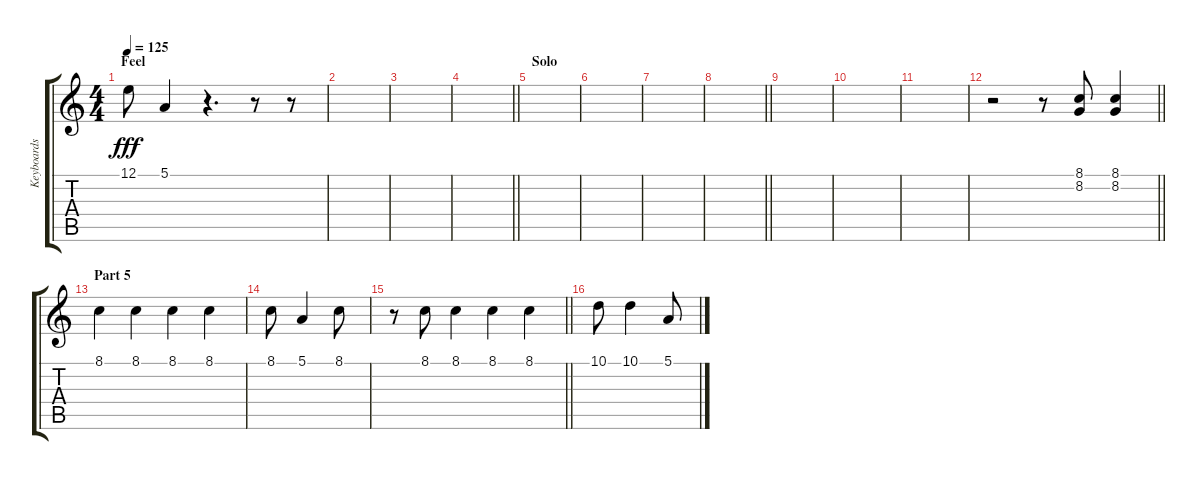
\track ("Keyboards (Voices)" "Keyboards ") {instrument fx7echoes}
\staff {score tabs}
\tuning (E4 B3 G3 D3 A2 E2) {hide}
\ts (4 4)
\section ("" "Feel")
\tempo 125
\clef g2
\ks c
12.1.8{dy fff} 5.1.4 r.4{d} r.8 r.8 |
|
|
\barLineRight lightlight
|
\section ("" "Solo ")
|
|
|
\barLineRight lightlight
|
|
|
|
\barLineRight lightlight
r.2 r.8 (8.1 8.2).8 (8.1 8.2).4 |
\section ("" "Part 5")
8.1.4 8.1.4 8.1.4 8.1.4 |
8.1.8 5.1.4 8.1.8 |
\barLineRight lightlight
r.8 8.1.8 8.1.4 8.1.4 8.1.4 |
10.1.8 10.1.4 5.1.8
